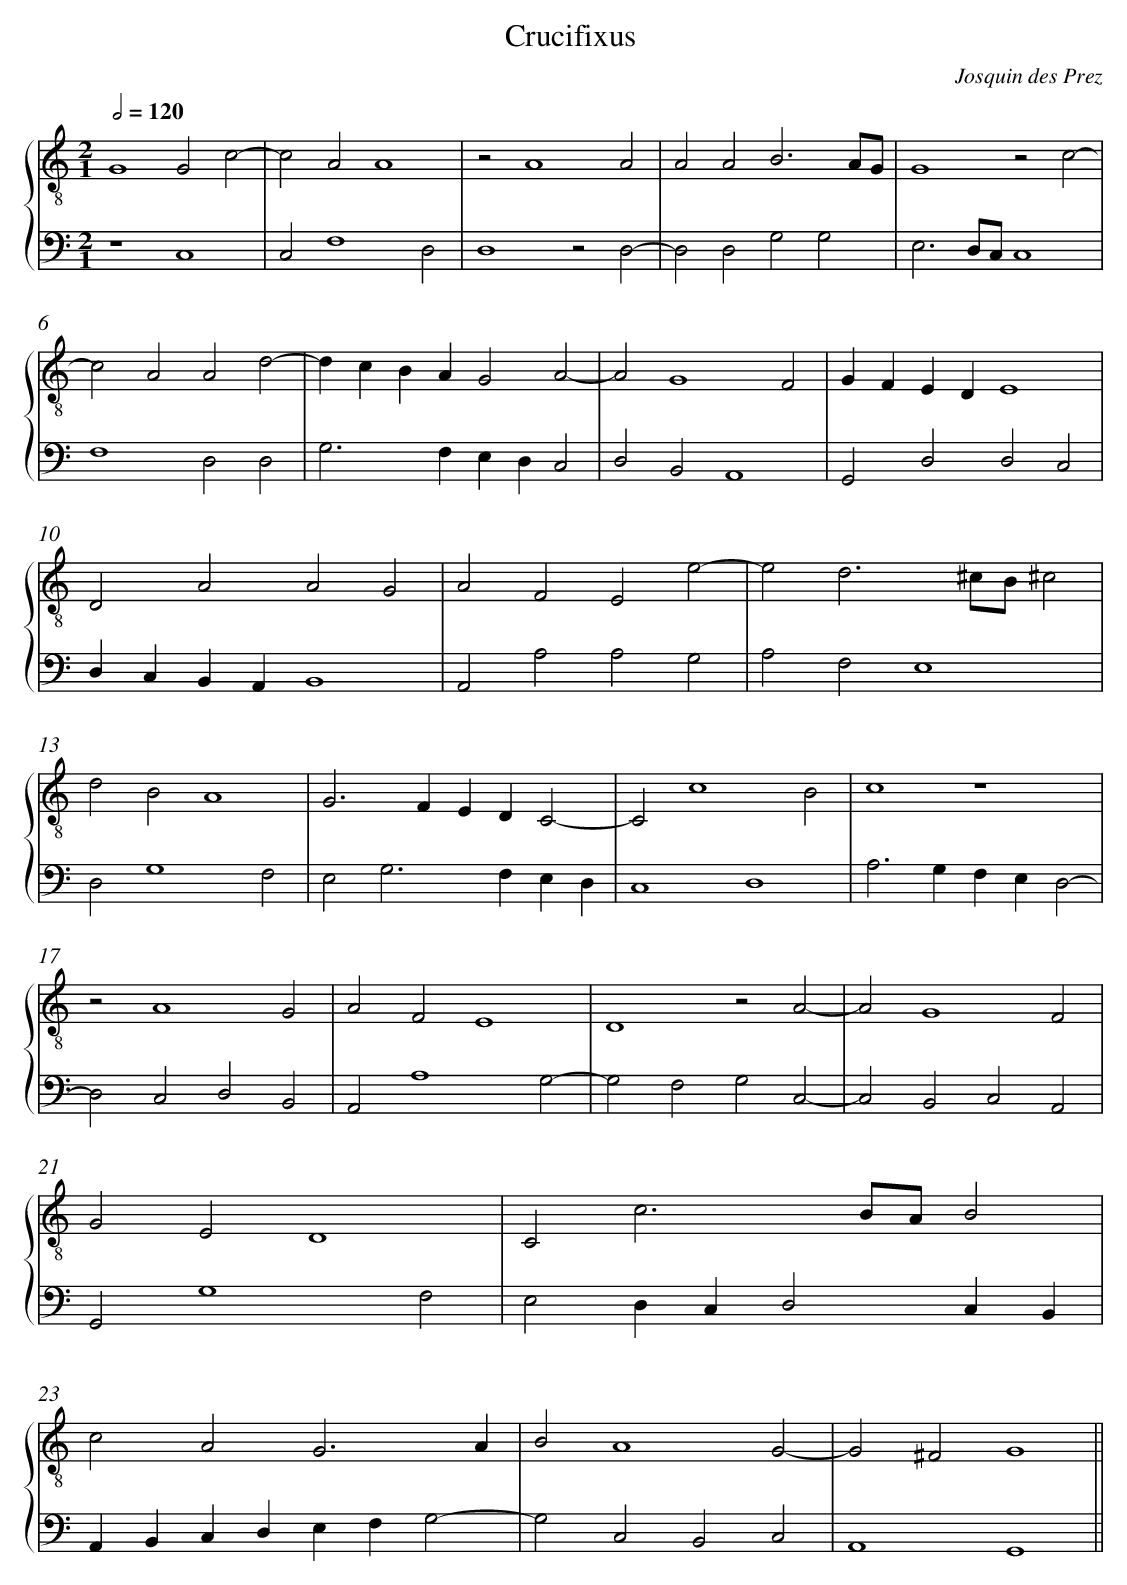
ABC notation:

X:1
T:Crucifixus
C: Josquin des Prez
L: 1/4
M: 2/1
Q: 1/2=120
%%staves {1 2}
V: 1 clef=treble-8
V: 2 clef=bass
K: C
[V:1] G4G2c2- |
[V:2] z4C,4 |
[V:1] c2A2A4 |
[V:2] C,2F,4D,2 |
[V:1] z2A4A2 |
[V:2] D,4z2D,2- |
[V:1] A2A2B3A/G/ |
[V:2] D,2D,2G,2G,2 |
[V:1] G4z2c2- |
[V:2] E,3D,/C,/C,4 |
[V:1] c2A2A2d2- |
[V:2] F,4D,2D,2 |
[V:1] dcBAG2A2- |
[V:2] G,3F,E,D,C,2 |
[V:1] A2G4F2 |
[V:2] D,2B,,2A,,4 |
[V:1] GFEDE4 |
[V:2] G,,2D,2D,2C,2 |
[V:1] D2A2A2G2 |
[V:2] D,C,B,,A,,B,,4 |
[V:1] A2F2E2e2- |
[V:2] A,,2A,2A,2G,2 |
[V:1] e2d3^c/B/^c2 |
[V:2] A,2F,2E,4 |
[V:1] d2B2A4 |
[V:2] D,2G,4F,2 |
[V:1] G3FEDC2- |
[V:2] E,2G,3F,E,D, |
[V:1] C2c4B2 |
[V:2] C,4D,4 |
[V:1] c4z4 |
[V:2] A,3G,F,E,D,2- |
[V:1] z2A4G2 |
[V:2] D,2C,2D,2B,,2 |
[V:1] A2F2E4 |
[V:2] A,,2A,4G,2- |
[V:1] D4z2A2- |
[V:2] G,2F,2G,2C,2- |
[V:1] A2G4F2 |
[V:2] C,2B,,2C,2A,,2 |
[V:1] G2E2D4 |
[V:2] G,,2G,4F,2 |
[V:1] C2c3B/A/B2 |
[V:2] E,2D,C,D,2C,B,, |
[V:1] c2A2G3A |
[V:2] A,,B,,C,D,E,F,G,2- |
[V:1] B2A4G2- |
[V:2] G,2C,2B,,2C,2 |
[V:1] G2^F2G4 ||
[V:2] A,,4G,,4 ||
